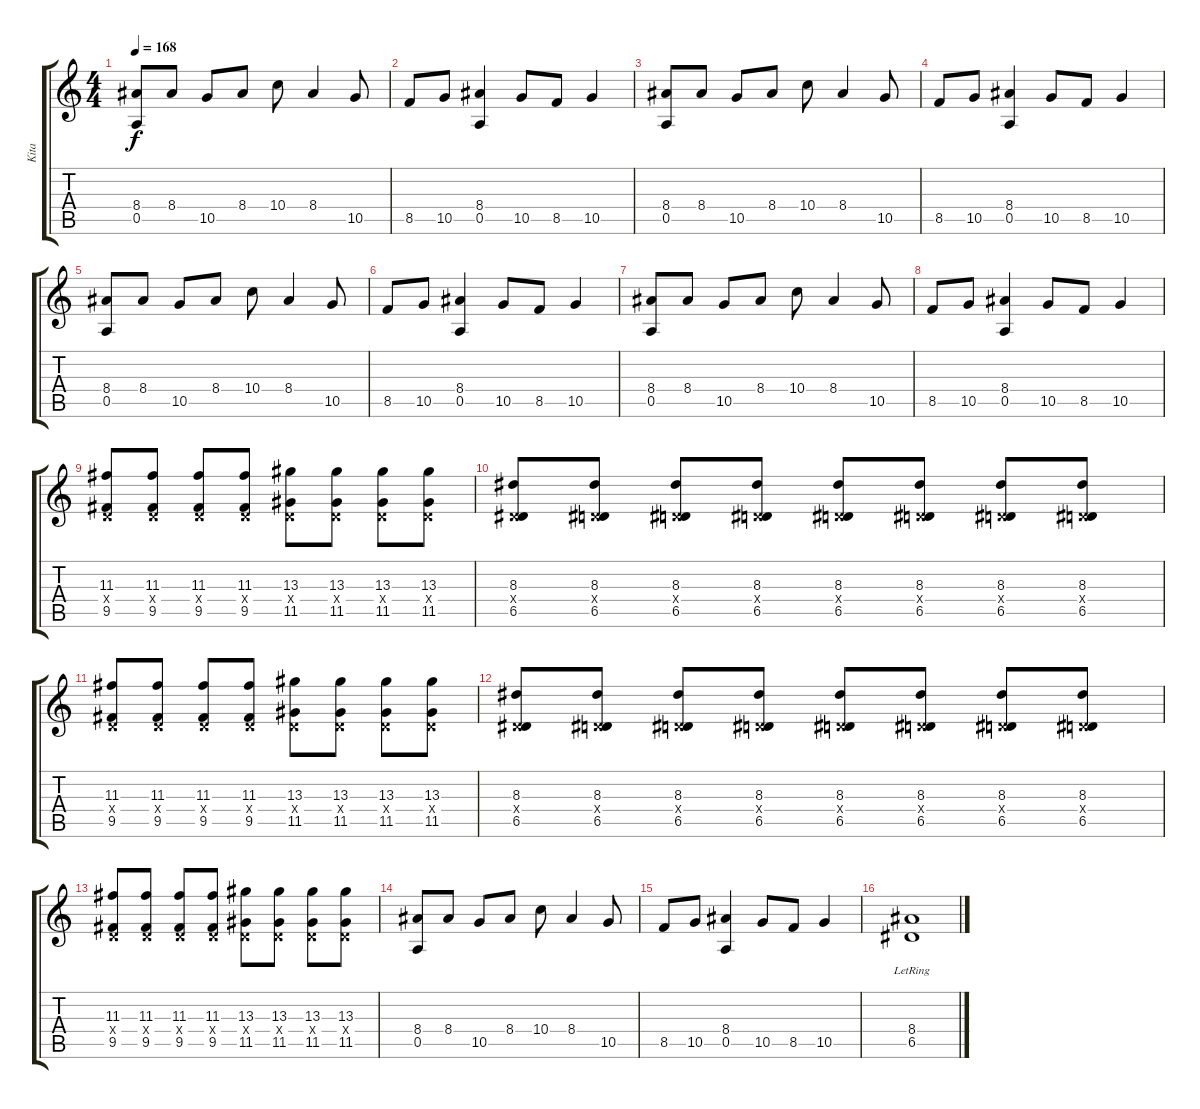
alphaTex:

\track ("Kita" "Kita") {instrument overdrivenguitar}
\staff {score tabs}
\tuning (E4 B3 G3 D3 A2 E2) {hide}
\ts (4 4)
\tempo 168
\clef g2
\ks c
(8.4 0.5).8{dy f} 8.4.8 10.5.8 8.4.8 10.4.8 8.4.4 10.5.8 |
8.5.8 10.5.8 (8.4 0.5).4 10.5.8 8.5.8 10.5.4 |
(8.4 0.5).8 8.4.8 10.5.8 8.4.8 10.4.8 8.4.4 10.5.8 |
8.5.8 10.5.8 (8.4 0.5).4 10.5.8 8.5.8 10.5.4 |
(8.4 0.5).8 8.4.8 10.5.8 8.4.8 10.4.8 8.4.4 10.5.8 |
8.5.8 10.5.8 (8.4 0.5).4 10.5.8 8.5.8 10.5.4 |
(8.4 0.5).8 8.4.8 10.5.8 8.4.8 10.4.8 8.4.4 10.5.8 |
8.5.8 10.5.8 (8.4 0.5).4 10.5.8 8.5.8 10.5.4 |
(11.3 0.4{x} 9.5).8 (11.3 0.4{x} 9.5).8 (11.3 0.4{x} 9.5).8 (11.3 0.4{x} 9.5).8 (13.3 0.4{x} 11.5).8 (13.3 0.4{x} 11.5).8 (13.3 0.4{x} 11.5).8 (13.3 0.4{x} 11.5).8 |
(8.3 0.4{x} 6.5).8 (8.3 0.4{x} 6.5).8 (8.3 0.4{x} 6.5).8 (8.3 0.4{x} 6.5).8 (8.3 0.4{x} 6.5).8 (8.3 0.4{x} 6.5).8 (8.3 0.4{x} 6.5).8 (8.3 0.4{x} 6.5).8 |
(11.3 0.4{x} 9.5).8 (11.3 0.4{x} 9.5).8 (11.3 0.4{x} 9.5).8 (11.3 0.4{x} 9.5).8 (13.3 0.4{x} 11.5).8 (13.3 0.4{x} 11.5).8 (13.3 0.4{x} 11.5).8 (13.3 0.4{x} 11.5).8 |
(8.3 0.4{x} 6.5).8 (8.3 0.4{x} 6.5).8 (8.3 0.4{x} 6.5).8 (8.3 0.4{x} 6.5).8 (8.3 0.4{x} 6.5).8 (8.3 0.4{x} 6.5).8 (8.3 0.4{x} 6.5).8 (8.3 0.4{x} 6.5).8 |
(11.3 0.4{x} 9.5).8 (11.3 0.4{x} 9.5).8 (11.3 0.4{x} 9.5).8 (11.3 0.4{x} 9.5).8 (13.3 0.4{x} 11.5).8 (13.3 0.4{x} 11.5).8 (13.3 0.4{x} 11.5).8 (13.3 0.4{x} 11.5).8 |
(8.4 0.5).8 8.4.8 10.5.8 8.4.8 10.4.8 8.4.4 10.5.8 |
8.5.8 10.5.8 (8.4 0.5).4 10.5.8 8.5.8 10.5.4 |
(8.4{lr} 6.5{lr}).1
